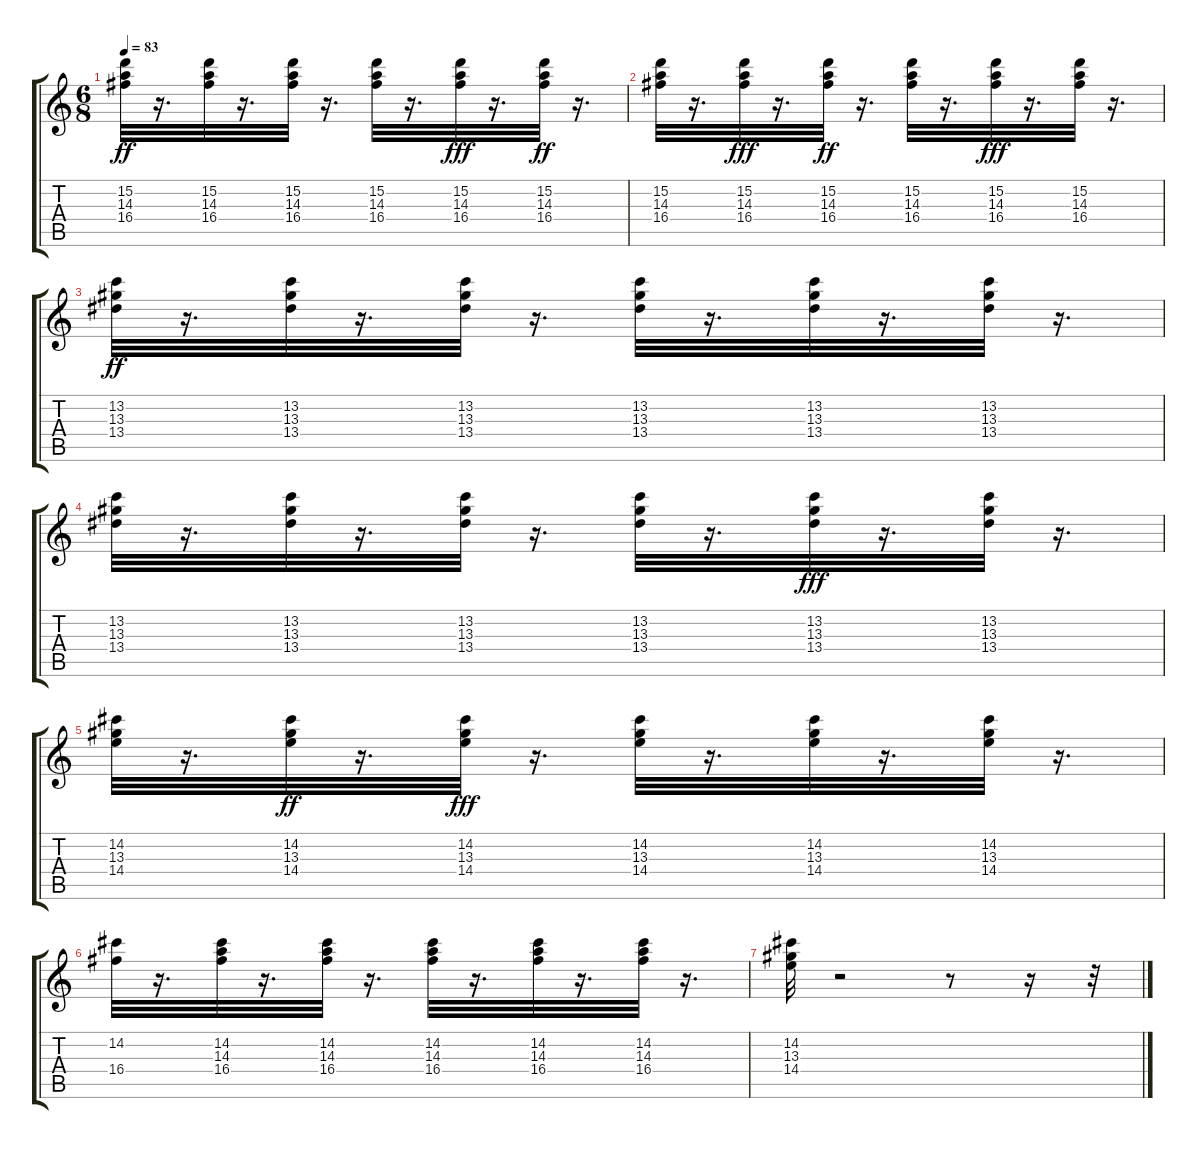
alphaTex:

\track "" {instrument electricbassfinger}
\staff {score tabs}
\tuning (E4 B3 G3 D3 A2 E2) {hide}
\ts (6 8)
\tempo 83
\clef g2
\ks c
(15.2 14.3 16.4).32{dy ff} r.16{d} (15.2 14.3 16.4).32 r.16{d} (15.2 14.3 16.4).32 r.16{d} (15.2 14.3 16.4).32 r.16{d} (15.2 14.3 16.4).32{dy fff} r.16{d} (15.2 14.3 16.4).32{dy ff} r.16{d} |
(15.2 14.3 16.4).32 r.16{d} (15.2 14.3 16.4).32{dy fff} r.16{d} (15.2 14.3 16.4).32{dy ff} r.16{d} (15.2 14.3 16.4).32 r.16{d} (15.2 14.3 16.4).32{dy fff} r.16{d} (15.2 14.3 16.4).32 r.16{d} |
(13.2 13.3 13.4).32{dy ff} r.16{d} (13.2 13.3 13.4).32 r.16{d} (13.2 13.3 13.4).32 r.16{d} (13.2 13.3 13.4).32 r.16{d} (13.2 13.3 13.4).32 r.16{d} (13.2 13.3 13.4).32 r.16{d} |
(13.2 13.3 13.4).32 r.16{d} (13.2 13.3 13.4).32 r.16{d} (13.2 13.3 13.4).32 r.16{d} (13.2 13.3 13.4).32 r.16{d} (13.2 13.3 13.4).32{dy fff} r.16{d} (13.2 13.3 13.4).32 r.16{d} |
(14.2 13.3 14.4).32 r.16{d} (14.2 13.3 14.4).32{dy ff} r.16{d} (14.2 13.3 14.4).32{dy fff} r.16{d} (14.2 13.3 14.4).32 r.16{d} (14.2 13.3 14.4).32 r.16{d} (14.2 13.3 14.4).32 r.16{d} |
(14.2 16.4).32 r.16{d} (14.2 14.3 16.4).32 r.16{d} (14.2 14.3 16.4).32 r.16{d} (14.2 14.3 16.4).32 r.16{d} (14.2 14.3 16.4).32 r.16{d} (14.2 14.3 16.4).32 r.16{d} |
(14.2 13.3 14.4).32 r.2 r.8 r.16 r.32
